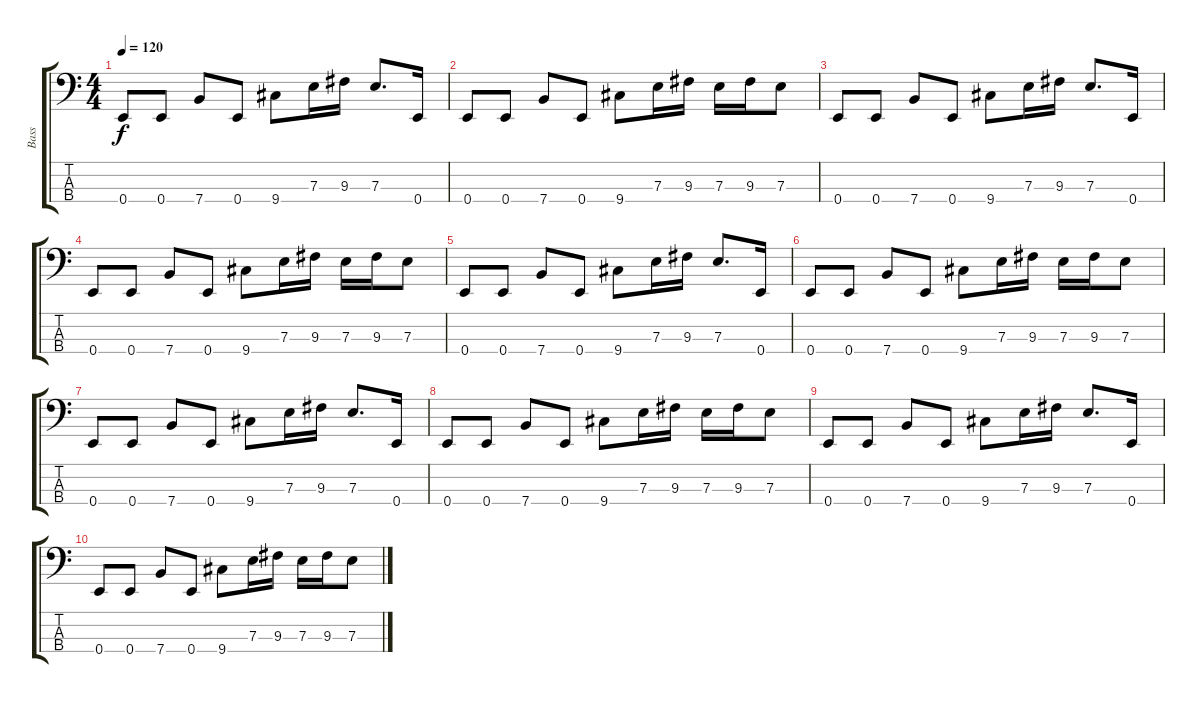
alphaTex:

\track ("Bass" "Bass") {instrument electricbassfinger}
\staff {score tabs}
\tuning (G2 D2 A1 E1) {hide}
\ts (4 4)
\tempo 120
\clef f4
\ks c
0.4.8{dy f} 0.4.8 7.4.8 0.4.8 9.4.8 7.3.16 9.3.16 7.3.8{d} 0.4.16 |
0.4.8 0.4.8 7.4.8 0.4.8 9.4.8 7.3.16 9.3.16 7.3.16 9.3.16 7.3.8 |
0.4.8 0.4.8 7.4.8 0.4.8 9.4.8 7.3.16 9.3.16 7.3.8{d} 0.4.16 |
0.4.8 0.4.8 7.4.8 0.4.8 9.4.8 7.3.16 9.3.16 7.3.16 9.3.16 7.3.8 |
0.4.8 0.4.8 7.4.8 0.4.8 9.4.8 7.3.16 9.3.16 7.3.8{d} 0.4.16 |
0.4.8 0.4.8 7.4.8 0.4.8 9.4.8 7.3.16 9.3.16 7.3.16 9.3.16 7.3.8 |
0.4.8 0.4.8 7.4.8 0.4.8 9.4.8 7.3.16 9.3.16 7.3.8{d} 0.4.16 |
0.4.8 0.4.8 7.4.8 0.4.8 9.4.8 7.3.16 9.3.16 7.3.16 9.3.16 7.3.8 |
0.4.8 0.4.8 7.4.8 0.4.8 9.4.8 7.3.16 9.3.16 7.3.8{d} 0.4.16 |
0.4.8 0.4.8 7.4.8 0.4.8 9.4.8 7.3.16 9.3.16 7.3.16 9.3.16 7.3.8
